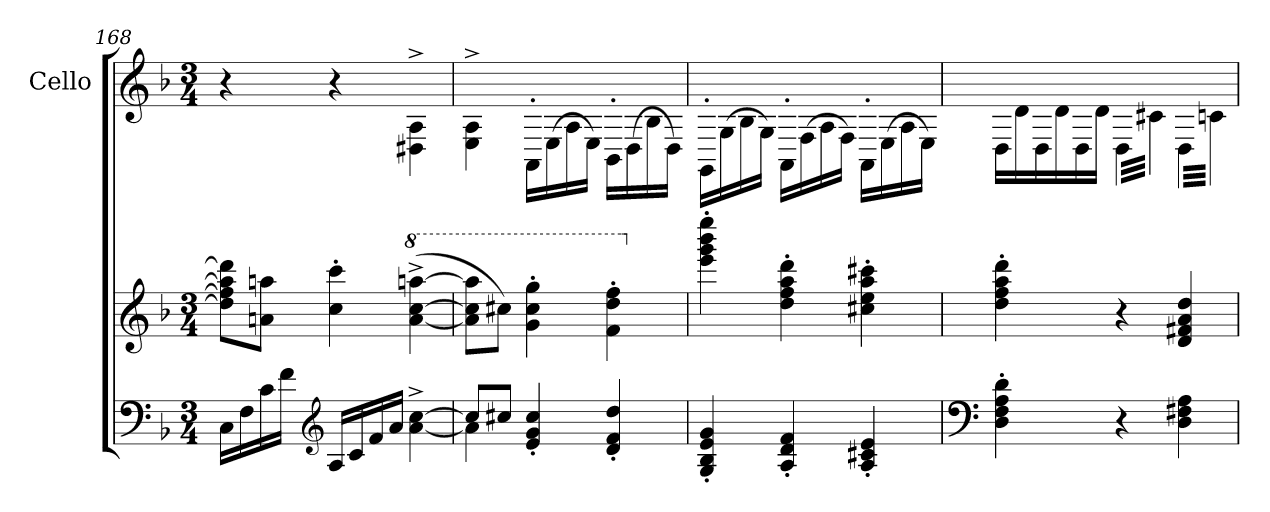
**kern	**kern	**kern
*part2	*part2	*part1
*staff3	*staff2	*staff1
*	*	*I"Cello
!!LO:LB:g=z
*clefF4	*clefG2	*clefG2
*k[b-]	*k[b-]	*k[b-]
*F:	*F:	*F:
*M3/4	*M3/4	*M3/4
=168	=168	=168
16C\LL	8dd\] 8ff\] 8aa-\] 8ddd\]L	4r
16F\	.	.
16c\	8an\ 8aan\J	.
16f\JJ	.	.
*clefG2	*	*
16A/LL	4cc\' 4ccc\'	4r
16c/	.	.
16f/	.	.
16a/JJ	.	.
*	*8va	*
[4a\^ [4cc\^	(>[4aa\^ [4ccc\^ [4aaan\^	4D#X\^ 4A\^
=169	=169	=169
*^	*	*
8cc/L]	4a\]	8aa\] 8ccc\] 8aaa\]L	4E\^ 4A\^
8cc#X/J	.	8ccc#X\J)	.
4e/' 4g/' 4cc#/'	2ryy	4gg\' 4ccc#\' 4ggg\'	16AA'\LL
.	.	.	(>16E\
.	.	.	16A\
.	.	.	16E\JJ)
4d/' 4f/' 4dd/'	.	4ff\' 4ddd\' 4fff\'	16BB-'\LL
.	.	.	(>16D\
.	.	.	16B-\
.	.	.	16D\JJ)
*v	*v	*	*
=170	=170	=170
*	*X8va	*
4G/' 4B-/' 4e/' 4g/'	4eee\' 4ggg\' 4bbb-\' 4eeee\'	16GG'\LL
.	.	(>16G\
.	.	16B-\
.	.	16G\JJ)
4A/' 4d/' 4f/'	4dd\' 4ff\' 4aa\' 4ddd\'	16AA'\LL
.	.	(>16F\
.	.	16A\
.	.	16F\JJ)
4A/' 4c#X/' 4e/'	4cc#X\' 4ee\' 4aa\' 4ccc#X\'	16AA'\LL
.	.	(>16E\
.	.	16A\
.	.	16E\JJ)
=171	=171	=171
*clefF4	*	*
*	*	*Xtuplet
4D\' 4F\' 4A\' 4d\'	4dd\' 4ff\' 4aa\' 4ddd\'	(>24D\LL
.	.	24d\
.	.	24D\
.	.	24d\
.	.	24D\
.	.	24d\JJ
!	!	!LO:N:vis=8.
*	*	*tremolo
4r	4r	32D\LLL
.	.	32c#X\
.	.	32D\
.	.	32c#X\
!	!	!LO:N:vis=8.
.	.	32D\
.	.	32c#X\
.	.	32D\
.	.	32c#X\JJJ
!	!	!LO:N:vis=8.
4D\ 4F#X\ 4A\	4d/ 4f#X/ 4a/ 4dd/	32D\LLL
.	.	32cn\)
.	.	32D\
.	.	32cn\)
!	!	!LO:N:vis=8.
.	.	32D\
.	.	32cn\)
.	.	32D\
.	.	32cn\)JJJ
*	*	*Xtremolo
.	.	.
.	.	.
.	.	.
.	.	.
=	=	=
*-	*-	*-
